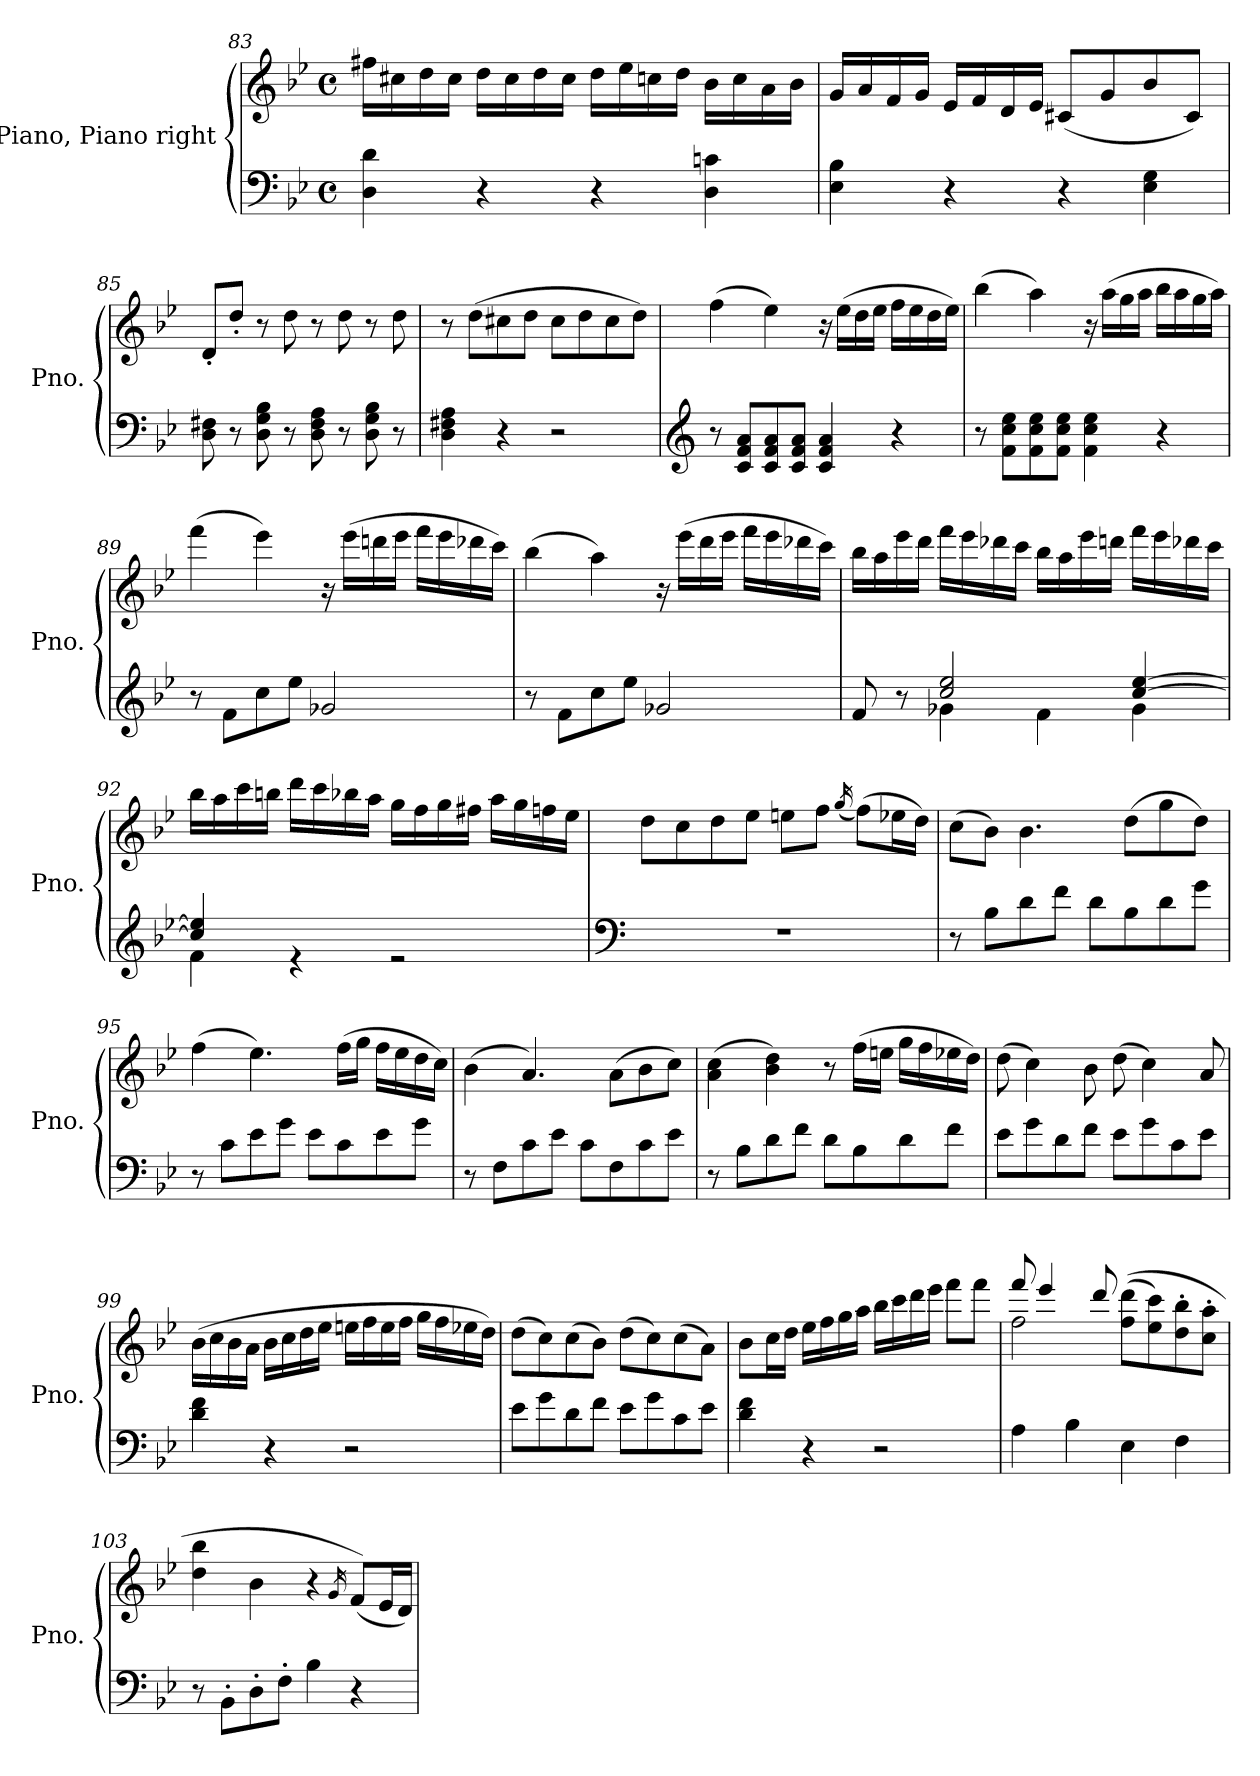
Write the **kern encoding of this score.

**kern	**kern
*part1	*part1
*staff2	*staff1
*I"Piano, Piano right	*
*I'Pno.	*
*clefF4	*clefG2
*k[b-e-]	*k[b-e-]
*M4/4	*M4/4
*met(c)	*met(c)
=83	=83
4D\ 4d\	16ff#X\LL
.	16cc#X\
.	16dd\
.	16cc#\JJ
4r	16dd\LL
.	16cc#\
.	16dd\
.	16cc#\JJ
4r	16dd\LL
.	16ee-\
.	16ccn\
.	16dd\JJ
4D\ 4cn\	16b-\LL
.	16cc\
.	16a\
.	16b-\JJ
=84	=84
4E-\ 4B-\	16g/LL
.	16a/
.	16f/
.	16g/JJ
4r	16e-/LL
.	16f/
.	16d/
.	16e-/JJ
4r	(<8c#X/L
.	8g/
4E-\ 4G\	8b-/
.	8c#/J)
=85	=85
8D\ 8F#X\	8d'/L
8r	8dd'/J
8D\ 8G\ 8B-\	8r
8r	8dd\
8D\ 8F#\ 8A\	8r
8r	8dd\
8D\ 8G\ 8B-\	8r
8r	8dd\
=86	=86
4D\ 4F#X\ 4A\	8r
.	(>8dd\L
4r	8cc#X\
.	8dd\J
2r	8cc#\L
.	8dd\
.	8cc#\
.	8dd\J)
=87	=87
*clefG2	*
8r	(>4ff\
8c/ 8f/ 8a/L	.
8c/ 8f/ 8a/	4ee-\)
8c/ 8f/ 8a/J	.
4c/ 4f/ 4a/	16r
.	(>16ee-\LL
.	16dd\
.	16ee-\JJ
4r	16ff\LL
.	16ee-\
.	16dd\
.	16ee-\JJ)
=88	=88
8r	(>4bb-\
8f\ 8cc\ 8ee-\L	.
8f\ 8cc\ 8ee-\	4aa\)
8f\ 8cc\ 8ee-\J	.
4f\ 4cc\ 4ee-\	16r
.	(>16aa\LL
.	16gg\
.	16aa\JJ
4r	16bb-\LL
.	16aa\
.	16gg\
.	16aa\JJ)
=89	=89
8r	(>4fff\
8f\L	.
8cc\	4eee-\)
8ee-\J	.
2g-X/	16r
.	(>16eee-\LL
.	16dddn\
.	16eee-\JJ
.	16fff\LL
.	16eee-\
.	16ddd-X\
.	16ccc\JJ)
=90	=90
8r	(>4bb-\
8f\L	.
8cc\	4aa\)
8ee-\J	.
2g-X/	16r
.	(>16eee-\LL
.	16ddd\
.	16eee-\JJ
.	16fff\LL
.	16eee-\
.	16ddd-X\
.	16ccc\JJ)
=91	=91
*^	*
8f/	4ryy	16bb-\LL
.	.	16aa\
8r	.	16eee-\
.	.	16ddd\JJ
2cc/ 2ee-/	4g-X\	16fff\LL
.	.	16eee-\
.	.	16ddd-X\
.	.	16ccc\JJ
.	4f\	16bb-\LL
.	.	16aa\
.	.	16eee-\
.	.	16dddn\JJ
[4cc/ [4ee-/	4g-\	16fff\LL
.	.	16eee-\
.	.	16ddd-X\
.	.	16ccc\JJ
=92	=92	=92
4cc/] 4ee-/]	4f\	16bb-\LL
.	.	16aa\
.	.	16ccc\
.	.	16bbn\JJ
4re	2.ryy	16ddd\LL
.	.	16ccc\
.	.	16bb-X\
.	.	16aa\JJ
2re	.	16gg\LL
.	.	16ff\
.	.	16gg\
.	.	16ff#X\JJ
.	.	16aa\LL
.	.	16gg\
.	.	16ffn\
.	.	16ee-\JJ
*v	*v	*
=93	=93
*clefF4	*
1r	8dd\L
.	8cc\
.	8dd\
.	8ee-\J
.	8een\L
.	8ff\J
.	(<16qgg/
.	(>8ff\L)
.	16ee-X\L
.	16dd\JJ)
=94	=94
8r	(>8cc\L
8B-\L	8b-\J)
8d\	4.b-\
8f\J	.
8d\L	.
8B-\	(>8dd\L
8d\	8gg\
8g\J	8dd\J)
=95	=95
8r	(>4ff\
8c\L	.
8e-\	4.ee-\)
8g\J	.
8e-\L	.
8c\	(>16ff\LL
.	16gg\JJ
8e-\	16ff\LL
.	16ee-\
8g\J	16dd\
.	16cc\JJ)
=96	=96
8r	(>4b-\
8F\L	.
8c\	4.a/)
8e-\J	.
8c\L	.
8F\	(>8a\L
8c\	8b-\
8e-\J	8cc\J)
=97	=97
8r	(>4a\ 4cc\
8B-\L	.
8d\	4b-\ 4dd\)
8f\J	.
8d\L	8r
8B-\	(>16ff\LL
.	16een\JJ
8d\	16gg\LL
.	16ff\
8f\J	16ee-X\
.	16dd\JJ)
=98	=98
8e-\L	(>8dd\
8g\	4cc\)
8d\	.
8f\J	8b-\
8e-\L	(>8dd\
8g\	4cc\)
8c\	.
8e-\J	8a/
=99	=99
4d\ 4f\	(>16b-\LL
.	16cc\
.	16b-\
.	16a\JJ
4r	16b-\LL
.	16cc\
.	16dd\
.	16ee-\JJ
2r	16een\LL
.	16ff\
.	16ee\
.	16ff\JJ
.	16gg\LL
.	16ff\
.	16ee-X\
.	16dd\JJ)
=100	=100
8e-\L	(>8dd\L
8g\	8cc\)
8d\	(>8cc\
8f\J	8b-\J)
8e-\L	(>8dd\L
8g\	8cc\)
8c\	(>8cc\
8e-\J	8a\J)
=101	=101
4d\ 4f\	8b-\L
.	16cc\L
.	16dd\JJ
4r	16ee-\LL
.	16ff\
.	16gg\
.	16aa\JJ
2r	16bb-\LL
.	16ccc\
.	16ddd\
.	16eee-\JJ
.	8fff\L
.	8fff\J
=102	=102
*	*^
4A\	8fff/	(<2ff\
.	4eee-/	.
4B-\	.	.
.	8ddd/	.
4E-\	((>8ff\ 8ddd\L	2ryy
.	8ee-\ 8ccc\)	.
4F\	8dd\' 8bb-\'	.
.	8cc\' 8aa\'J	.
*	*v	*v
=103	=103
8r	4dd\ 4bb-\
8BB-'\L	.
8D'\	4b-\
8F'\J	.
4B-\	4r
.	16qg/
4r	(<8f/L)
.	16e-/L
.	16d/JJ)
=	=
*-	*-
